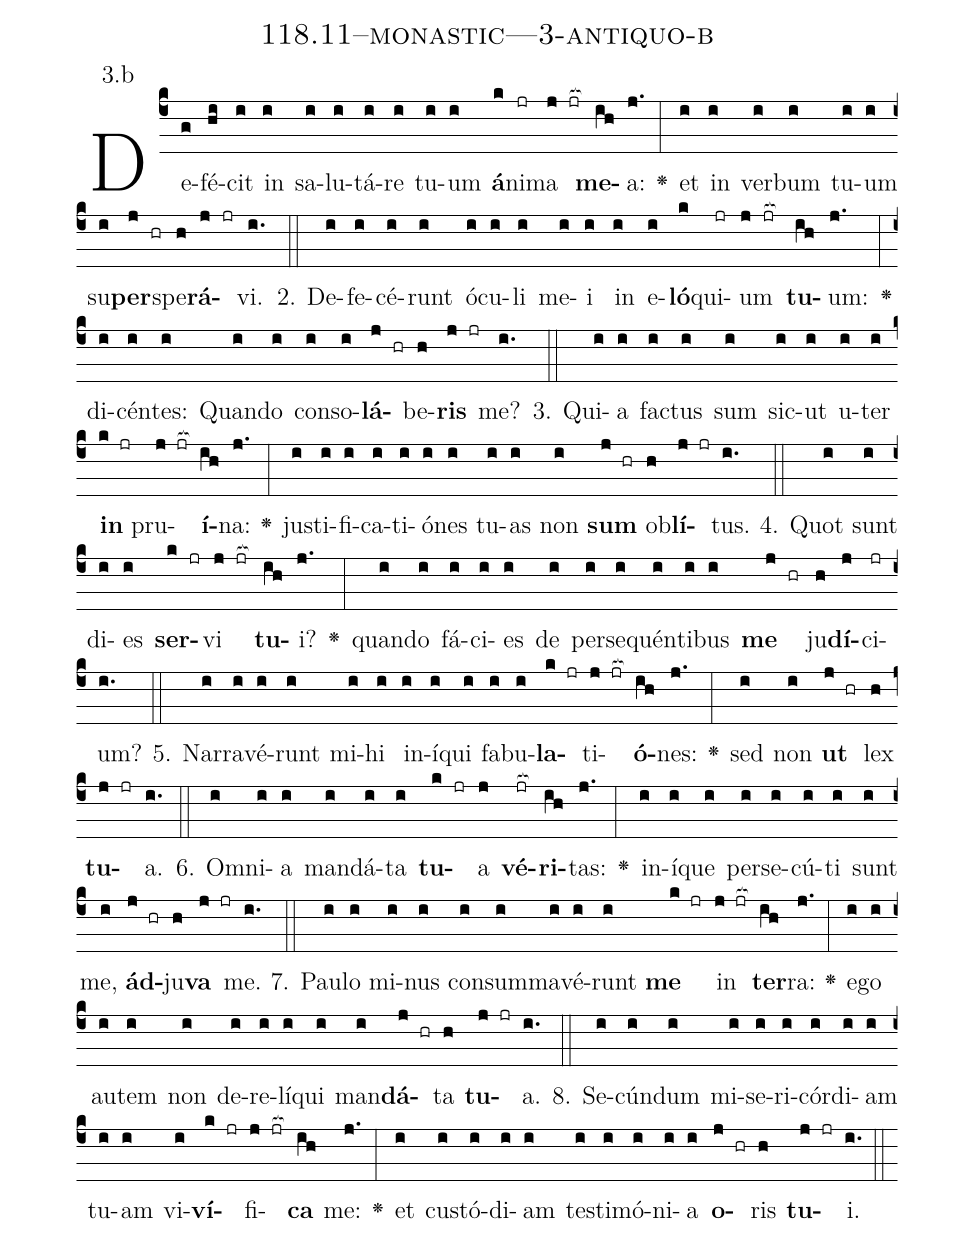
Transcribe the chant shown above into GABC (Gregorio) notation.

name: 118.11--monastic---3-antiquo-b;
annotation: 3.b;
%%
(c4)De(g)fé(hi)cit(i) in(i) sa(i)lu(i)tá(i)re(i) tu(i)um(i) <b>á</b>(k)ni(jr)ma(j jr[ocb:1{]) <b>me</b>(ih[ocb:0}])a:(j.) <v>\greheightstar</v>(:) et(i) in(i) ver(i)bum(i) tu(i)um(i) su(i)<b>per</b>(j hr)spe(h)<b>rá</b>(j jr)vi.(i.) (::)
2. De(i)fe(i)cé(i)runt(i) ó(i)cu(i)li(i) me(i)i(i) in(i) e(i)<b>ló</b>(k)qui(jr)um(j jr[ocb:1{]) <b>tu</b>(ih[ocb:0}])um:(j.) <v>\greheightstar</v>(:) di(i)cén(i)tes:(i) Quan(i)do(i) con(i)so(i)<b>lá</b>(j hr)be(h)<b>ris</b>(j jr) me?(i.) (::)
3. Qui(i)a(i) fac(i)tus(i) sum(i) sic(i)ut(i) u(i)ter(i) <b>in</b>(k jr) pru(j jr[ocb:1{])<b>í</b>(ih[ocb:0}])na:(j.) <v>\greheightstar</v>(:) jus(i)ti(i)fi(i)ca(i)ti(i)ó(i)nes(i) tu(i)as(i) non(i) <b>sum</b>(j hr) ob(h)<b>lí</b>(j jr)tus.(i.) (::)
4. Quot(i) sunt(i) di(i)es(i) <b>ser</b>(k jr)vi(j jr[ocb:1{]) <b>tu</b>(ih[ocb:0}])i?(j.) <v>\greheightstar</v>(:) quan(i)do(i) fá(i)ci(i)es(i) de(i) per(i)se(i)quén(i)ti(i)bus(i) <b>me</b>(j hr) ju(h)<b>dí</b>(j)ci(jr)um?(i.) (::)
5. Nar(i)ra(i)vé(i)runt(i) mi(i)hi(i) in(i)í(i)qui(i) fa(i)bu(i)<b>la</b>(k jr)ti(j jr[ocb:1{])<b>ó</b>(ih[ocb:0}])nes:(j.) <v>\greheightstar</v>(:) sed(i) non(i) <b>ut</b>(j hr) lex(h) <b>tu</b>(j jr)a.(i.) (::)
6. Om(i)ni(i)a(i) man(i)dá(i)ta(i) <b>tu</b>(k jr)a(j) <b>vé</b>(jr[ocb:1{])<b>ri</b>(ih[ocb:0}])tas:(j.) <v>\greheightstar</v>(:) in(i)í(i)que(i) per(i)se(i)cú(i)ti(i) sunt(i) me,(i) <b>ád</b>(j hr)ju(h)<b>va</b>(j jr) me.(i.) (::)
7. Pau(i)lo(i) mi(i)nus(i) con(i)sum(i)ma(i)vé(i)runt(i) <b>me</b>(k jr) in(j jr[ocb:1{]) <b>ter</b>(ih[ocb:0}])ra:(j.) <v>\greheightstar</v>(:) e(i)go(i) au(i)tem(i) non(i) de(i)re(i)lí(i)qui(i) man(i)<b>dá</b>(j hr)ta(h) <b>tu</b>(j jr)a.(i.) (::)
8. Se(i)cún(i)dum(i) mi(i)se(i)ri(i)cór(i)di(i)am(i) tu(i)am(i) vi(i)<b>ví</b>(k jr)fi(j jr[ocb:1{])<b>ca</b>(ih[ocb:0}]) me:(j.) <v>\greheightstar</v>(:) et(i) cus(i)tó(i)di(i)am(i) tes(i)ti(i)mó(i)ni(i)a(i) <b>o</b>(j hr)ris(h) <b>tu</b>(j jr)i.(i.) (::)
